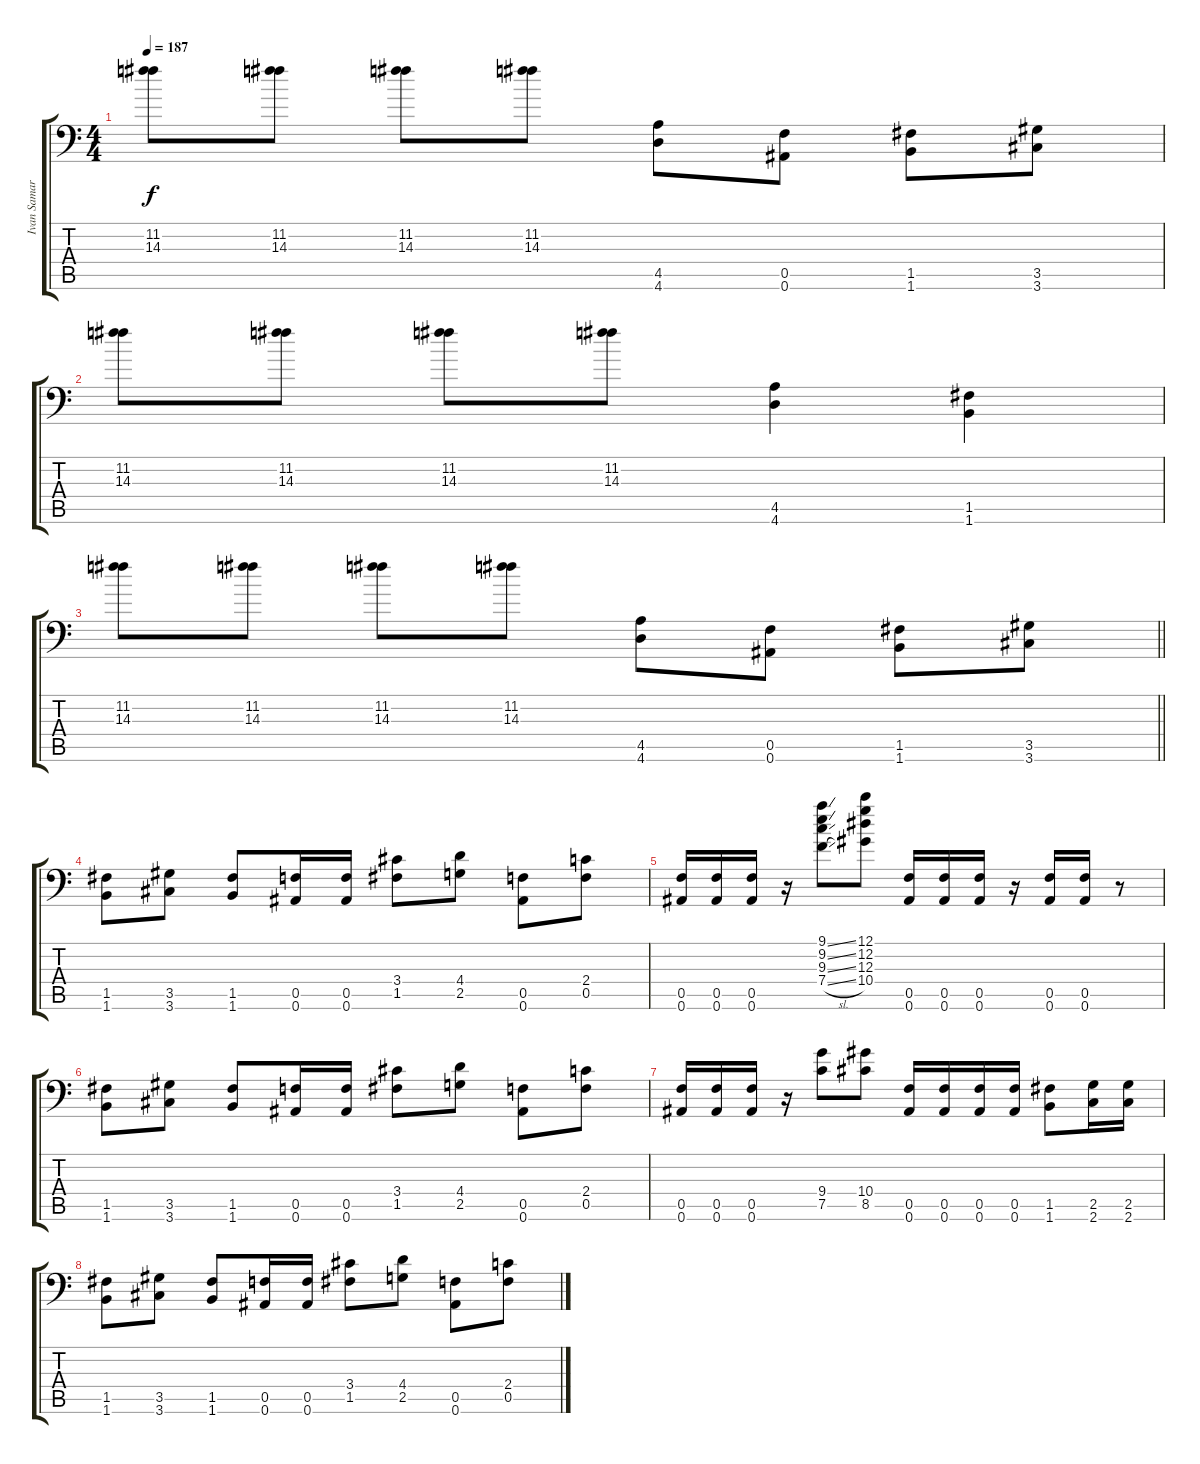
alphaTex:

\track ("Ivan Samarin # Right Channel" "Ivan Samar") {instrument distortionguitar}
\staff {score tabs}
\tuning (C4 G3 Eb3 Bb2 F2 Bb1) {hide}
\ts (4 4)
\tempo 187
\clef f4
\ks c
(11.2 14.3).8{dy f} (11.2 14.3).8 (11.2 14.3).8 (11.2 14.3).8 (4.5 4.6).8 (0.5 0.6).8 (1.5 1.6).8 (3.5 3.6).8 |
(11.2 14.3).8 (11.2 14.3).8 (11.2 14.3).8 (11.2 14.3).8 (4.5 4.6).4 (1.5 1.6).4 |
\barLineRight lightlight
(11.2 14.3).8 (11.2 14.3).8 (11.2 14.3).8 (11.2 14.3).8 (4.5 4.6).8 (0.5 0.6).8 (1.5 1.6).8 (3.5 3.6).8 |
(1.5 1.6).8 (3.5 3.6).8 (1.5 1.6).8 (0.5 0.6).16 (0.5 0.6).16 (3.4 1.5).8 (4.4 2.5).8 (0.5 0.6).8 (2.4 0.5).8 |
(0.5 0.6).16 (0.5 0.6).16 (0.5 0.6).16 r.16 (9.1{ss} 9.2{ss} 9.3{ss} 7.4{sl}).8 (12.1 12.2 12.3 10.4).8 (0.5 0.6).16 (0.5 0.6).16 (0.5 0.6).16 r.16 (0.5 0.6).16 (0.5 0.6).16 r.8 |
(1.5 1.6).8 (3.5 3.6).8 (1.5 1.6).8 (0.5 0.6).16 (0.5 0.6).16 (3.4 1.5).8 (4.4 2.5).8 (0.5 0.6).8 (2.4 0.5).8 |
(0.5 0.6).16 (0.5 0.6).16 (0.5 0.6).16 r.16 (9.4 7.5).8 (10.4 8.5).8 (0.5 0.6).16 (0.5 0.6).16 (0.5 0.6).16 (0.5 0.6).16 (1.5 1.6).8 (2.5 2.6).16 (2.5 2.6).16 |
(1.5 1.6).8 (3.5 3.6).8 (1.5 1.6).8 (0.5 0.6).16 (0.5 0.6).16 (3.4 1.5).8 (4.4 2.5).8 (0.5 0.6).8 (2.4 0.5).8
